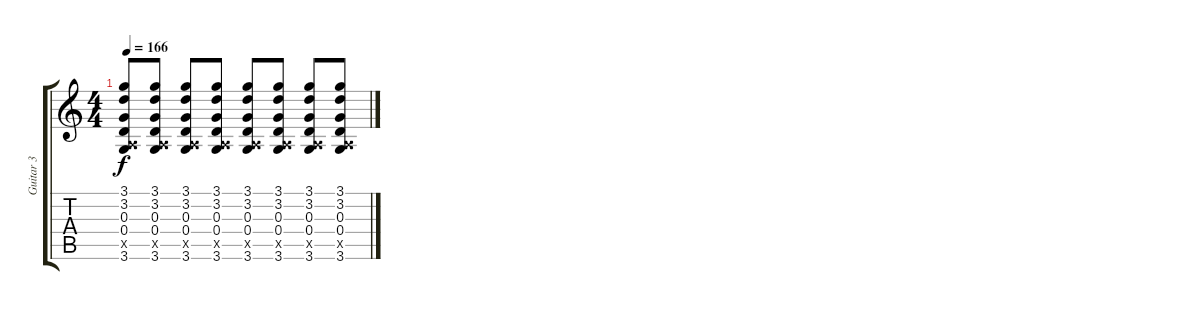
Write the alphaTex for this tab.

\track ("Guitar 3" "Guitar 3") {instrument overdrivenguitar}
\staff {score tabs}
\tuning (E4 B3 G3 D3 A2 E2) {hide}
\ts (4 4)
\tempo 166
\clef g2
\ks c
(3.1 3.2 0.3 0.4 0.5{x} 3.6).8{dy f volume 4} (3.1 3.2 0.3 0.4 0.5{x} 3.6).8{volume 10} (3.1 3.2 0.3 0.4 0.5{x} 3.6).8{volume 2} (3.1 3.2 0.3 0.4 0.5{x} 3.6).8{volume 8} (3.1 3.2 0.3 0.4 0.5{x} 3.6).8{volume 0} (3.1 3.2 0.3 0.4 0.5{x} 3.6).8{volume 6} (3.1 3.2 0.3 0.4 0.5{x} 3.6).8{volume 0} (3.1 3.2 0.3 0.4 0.5{x} 3.6).8
